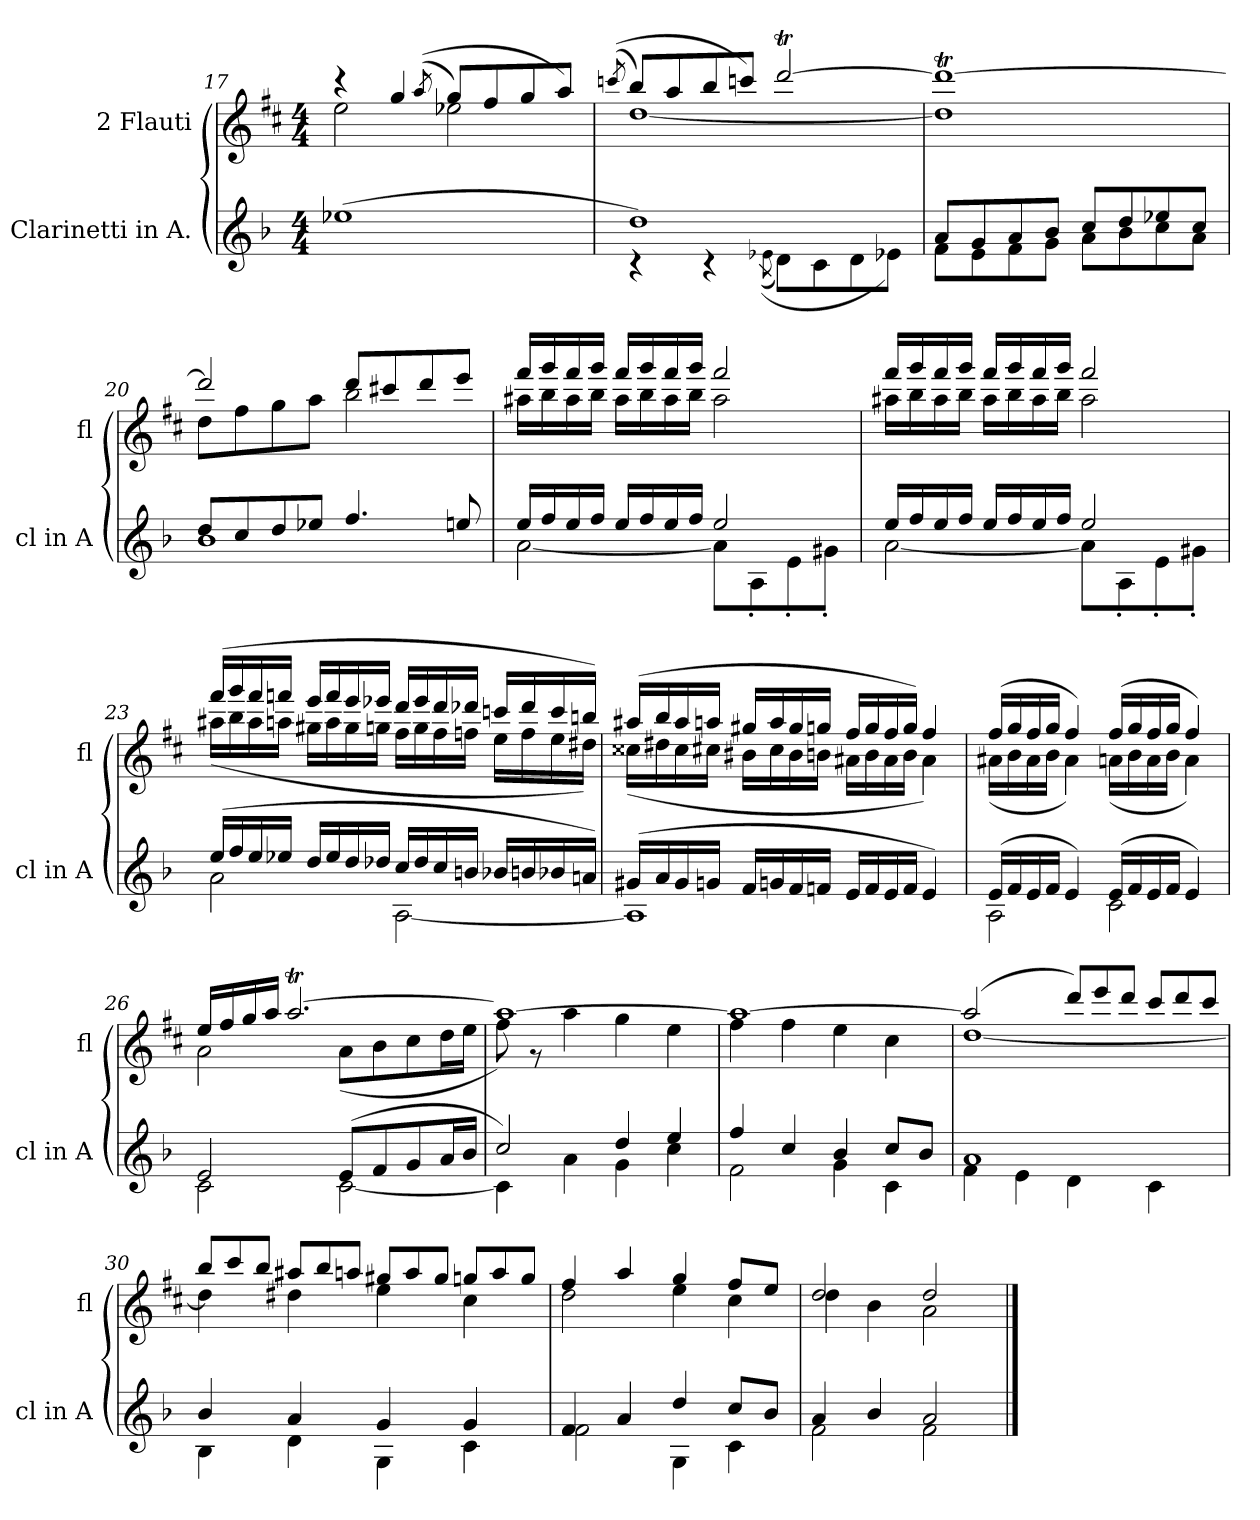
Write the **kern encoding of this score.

**kern	**kern
*part2	*part1
*staff2	*staff1
*I"2 Clarinetti in A.	*I"2 Flauti
*I'cl in A	*I'fl
*clefG2	*clefG2
*ITrd2c3	*
*k[f#c#]	*k[f#c#]
*D:	*D:
*M4/4	*M4/4
=17	=17
*	*^
(1ccn	4r	2ee\
.	4gg/	.
.	((>8qaa/	.
.	8gg/L)	2ee-X\
.	8ff#/	.
.	8gg/	.
.	8aa/J)	.
=18	=18	=18
.	((>8qcccn/	.
*^	*	*
1b)	4r	8bb/L)	[1dd
.	.	8aa/	.
.	4r	8bb/	.
.	.	8cccn/J)	.
.	(>(>8qcn\	.	.
.	8B\L)	[2dddT/	.
.	8A\	.	.
.	8B\	.	.
.	8cn\J)	.	.
=19	=19	=19	=19
8f#/L	8d\L	1dddT_	1dd]
8e/	8c#\	.	.
8f#/	8d\	.	.
8g/J	8e\J	.	.
8a/L	8f#\L	.	.
8b/	8g\	.	.
8ccn/	8a\	.	.
8a/J	8f#\J	.	.
=20	=20	=20	=20
8b/L	1g	2dddTTT/]	8dd\L
8a/	.	.	8ff#\
8b/	.	.	8gg\
8ccn/J	.	.	8aa\J
4.dd/	.	8ddd/L	2bb\
.	.	8ccc#X/	.
.	.	8ddd/	.
8cc#X/	.	8eee/J	.
=21	=21	=21	=21
16cc#/LL	[2f#\	16fff#/LL	16aa#X\LL
16dd/	.	16ggg/	16bb\
16cc#/	.	16fff#/	16aa#\
16dd/JJ	.	16ggg/JJ	16bb\JJ
16cc#/LL	.	16fff#/LL	16aa#\LL
16dd/	.	16ggg/	16bb\
16cc#/	.	16fff#/	16aa#\
16dd/JJ	.	16ggg/JJ	16bb\JJ
2cc#/	8f#\L]	2fff#/	2aa#\
.	8F#'>\	.	.
.	8c#'>\	.	.
.	8e#X'>\J	.	.
=22	=22	=22	=22
16cc#/LL	[2f#\	16fff#/LL	16aa#X\LL
16dd/	.	16ggg/	16bb\
16cc#/	.	16fff#/	16aa#\
16dd/JJ	.	16ggg/JJ	16bb\JJ
16cc#/LL	.	16fff#/LL	16aa#\LL
16dd/	.	16ggg/	16bb\
16cc#/	.	16fff#/	16aa#\
16dd/JJ	.	16ggg/JJ	16bb\JJ
2cc#/	8f#\L]	2fff#/	2aa#\
.	8F#'>\	.	.
.	8c#'>\	.	.
.	8e#X'>\J	.	.
=23	=23	=23	=23
(16cc#/LL	2f#\	(16fff#/LL	(16aa#X\LL
16dd/	.	16ggg/	16bb\
16cc#/	.	16fff#/	16aa#\
16ccn/JJ	.	16fffn/JJ	16aan\JJ
16b/LL	.	16eee/LL	16gg#X\LL
16cc/	.	16fff/	16aa\
16b/	.	16eee/	16gg#\
16b-X/JJ	.	16eee-X/JJ	16ggn\JJ
16a/LL	[2F#\	16ddd/LL	16ff#\LL
16b-/	.	16eee-/	16gg\
16a/	.	16ddd/	16ff#\
16g#X/JJ	.	16ddd-X/JJ	16ffn\JJ
16gn/LL	.	16cccn/LL	16ee\LL
16g#X/	.	16ddd-/	16ff\
16gn/	.	16ccc/	16ee\
16f#X/JJ)	.	16bbn/JJ)	16dd#X\JJ)
=24	=24	=24	=24
(16e#X/LL	1F#]	(16aa#X/LL	(16cc##X\LL
16f#/	.	16bb/	16dd#X\
16e#/	.	16aa#/	16cc##\
16en/JJ	.	16aan/JJ	16cc#X\JJ
16di/LL	.	16gg#X/LL	16b#X\LL
16en/	.	16aa/	16cc#\
16di/	.	16gg#/	16b#\
16dn/JJ	.	16ggn/JJ	16bn\JJ
16c#/LL	.	16ff#/LL	16a#X\LL
16d/	.	16gg/	16b\
16c#/	.	16ff#/	16a#\
16d/JJ	.	16gg/JJ)	16b\JJ
4c#/)	.	4ff#/	4a#\)
=25	=25	=25	=25
(16c#/LL	2F#\	(16ff#/LL	(16a#X\LL
16d/	.	16gg/	16b\
16c#/	.	16ff#/	16a#\
16d/JJ	.	16gg/JJ	16b\JJ
4c#/)	.	4ff#/)	4a#\)
(16c#/LL	2A\	(16ff#/LL	(16an\LL
16d/	.	16gg/	16b\
16c#/	.	16ff#/	16a\
16d/JJ	.	16gg/JJ	16b\JJ
4c#/)	.	4ff#/)	4a\)
=26	=26	=26	=26
2c#/	2A\	16ee/LL	2a\
.	.	16ff#/	.
.	.	16gg/	.
.	.	16aa/JJ	.
.	.	[2.aaT/	.
(8c#/L	[2A\	.	(8a\L
8d/	.	.	8b\
8e/	.	.	8cc#\
16f#/L	.	.	16dd\L
16g/JJ	.	.	16ee\JJ
=27	=27	=27	=27
2a/)	4A\]	1aa_	8ff#\)
.	.	.	8r
.	4f#\	.	4aa\
4b/	4e\	.	4gg\
4cc#/	4a\	.	4ee\
=28	=28	=28	=28
4dd/	2d\	1aa_	4ff#\
4a/	.	.	4ff#\
4g/	4e\	.	4ee\
8a/L	4A\	.	4cc#\
8g/J	.	.	.
=29	=29	=29	=29
1f#	4d\	(2aa/]	[1dd
.	4c#\	.	.
*	*	*Xtuplet	*
.	4B\	12ddd/L)	.
.	.	12eee/	.
.	.	12ddd/J	.
.	4A\	12ccc#/L	.
.	.	12ddd/	.
.	.	12ccc#/J	.
=30	=30	=30	=30
4g/	4G\	12bb/L	4dd\]
.	.	12ccc#/	.
.	.	12bb/J	.
4f#/	4B\	12aa#X/L	4dd#X\
.	.	12bb/	.
.	.	12aan/J	.
4e/	4E\	12gg#X/L	4ee\
.	.	12aa/	.
.	.	12gg#/J	.
4e/	4A\	12ggn/L	4cc#\
.	.	12aa/	.
.	.	12gg/J	.
=31	=31	=31	=31
4d/	2d\	4ff#/	2dd\
4f#/	.	4aa/	.
4b/	4E\	4gg/	4ee\
8a/L	4A\	8ff#/L	4cc#\
8g/J	.	8ee/J	.
=32	=32	=32	=32
4f#/	2d\	2dd/	4dd\
4g/	.	.	4b\
2f#/	2d\	2dd/	2a\
*v	*v	*	*
*	*v	*v
==	==
*-	*-
